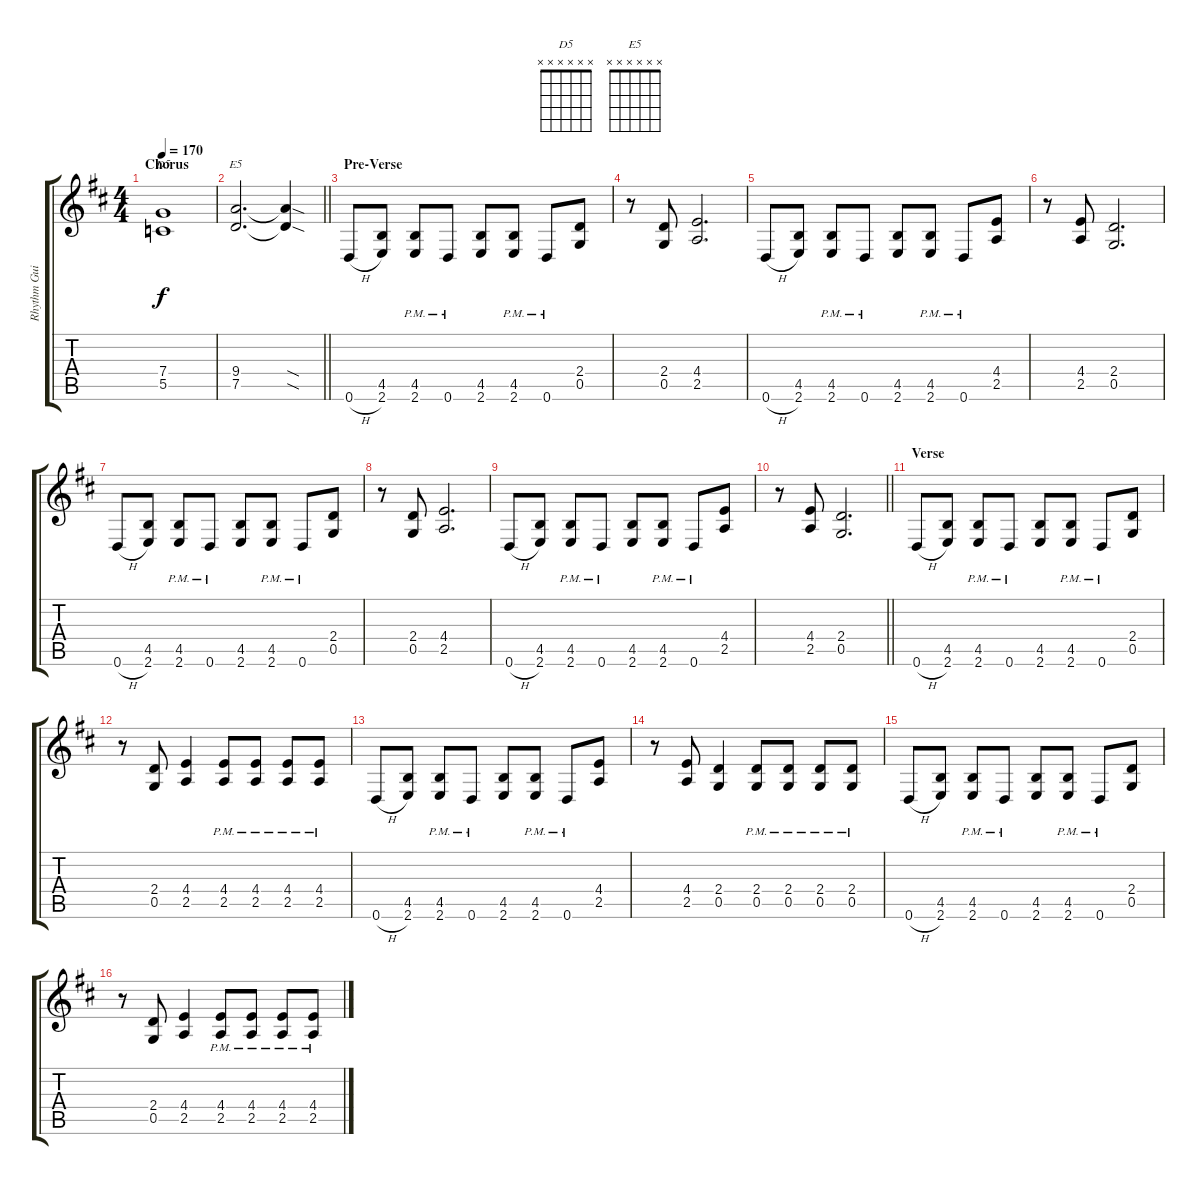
\track ("Rhythm Guitar 2" "Rhythm Gui") {instrument distortionguitar}
\staff {score tabs}
\tuning (D4 A3 F3 C3 G2 D2) {hide}
\chord ("D5" x x x x x x)
\chord ("E5" x x x x x x)
\ts (4 4)
\section ("" "Chorus")
\tempo 170
\clef g2
\ks bminor
(7.4 5.5).1{ch "D5" dy f} |
\barLineRight lightlight
(9.4 7.5).2{d ch "E5"} (9.4{sod t} 7.5{sod t}).4 |
\section ("" "Pre-Verse")
0.6{h}.8 (4.5 2.6).8 (4.5{pm} 2.6{pm}).8 0.6{pm}.8 (4.5 2.6).8 (4.5{pm} 2.6{pm}).8 0.6{pm}.8 (2.4 0.5).8 |
r.8 (2.4 0.5).8 (4.4 2.5).2{d} |
0.6{h}.8 (4.5 2.6).8 (4.5{pm} 2.6{pm}).8 0.6{pm}.8 (4.5 2.6).8 (4.5{pm} 2.6{pm}).8 0.6{pm}.8 (4.4 2.5).8 |
r.8 (4.4 2.5).8 (2.4 0.5).2{d} |
0.6{h}.8 (4.5 2.6).8 (4.5{pm} 2.6{pm}).8 0.6{pm}.8 (4.5 2.6).8 (4.5{pm} 2.6{pm}).8 0.6{pm}.8 (2.4 0.5).8 |
r.8 (2.4 0.5).8 (4.4 2.5).2{d} |
0.6{h}.8 (4.5 2.6).8 (4.5{pm} 2.6{pm}).8 0.6{pm}.8 (4.5 2.6).8 (4.5{pm} 2.6{pm}).8 0.6{pm}.8 (4.4 2.5).8 |
\barLineRight lightlight
r.8 (4.4 2.5).8 (2.4 0.5).2{d} |
\section ("" "Verse")
0.6{h}.8 (4.5 2.6).8 (4.5{pm} 2.6{pm}).8 0.6{pm}.8 (4.5 2.6).8 (4.5{pm} 2.6{pm}).8 0.6{pm}.8 (2.4 0.5).8 |
r.8 (2.4 0.5).8 (4.4 2.5).4 (4.4{pm} 2.5{pm}).8 (4.4{pm} 2.5{pm}).8 (4.4{pm} 2.5{pm}).8 (4.4{pm} 2.5{pm}).8 |
0.6{h}.8 (4.5 2.6).8 (4.5{pm} 2.6{pm}).8 0.6{pm}.8 (4.5 2.6).8 (4.5{pm} 2.6{pm}).8 0.6{pm}.8 (4.4 2.5).8 |
r.8 (4.4 2.5).8 (2.4 0.5).4 (2.4{pm} 0.5{pm}).8 (2.4{pm} 0.5{pm}).8 (2.4{pm} 0.5{pm}).8 (2.4{pm} 0.5{pm}).8 |
0.6{h}.8 (4.5 2.6).8 (4.5{pm} 2.6{pm}).8 0.6{pm}.8 (4.5 2.6).8 (4.5{pm} 2.6{pm}).8 0.6{pm}.8 (2.4 0.5).8 |
r.8 (2.4 0.5).8 (4.4 2.5).4 (4.4{pm} 2.5{pm}).8 (4.4{pm} 2.5{pm}).8 (4.4{pm} 2.5{pm}).8 (4.4{pm} 2.5{pm}).8
